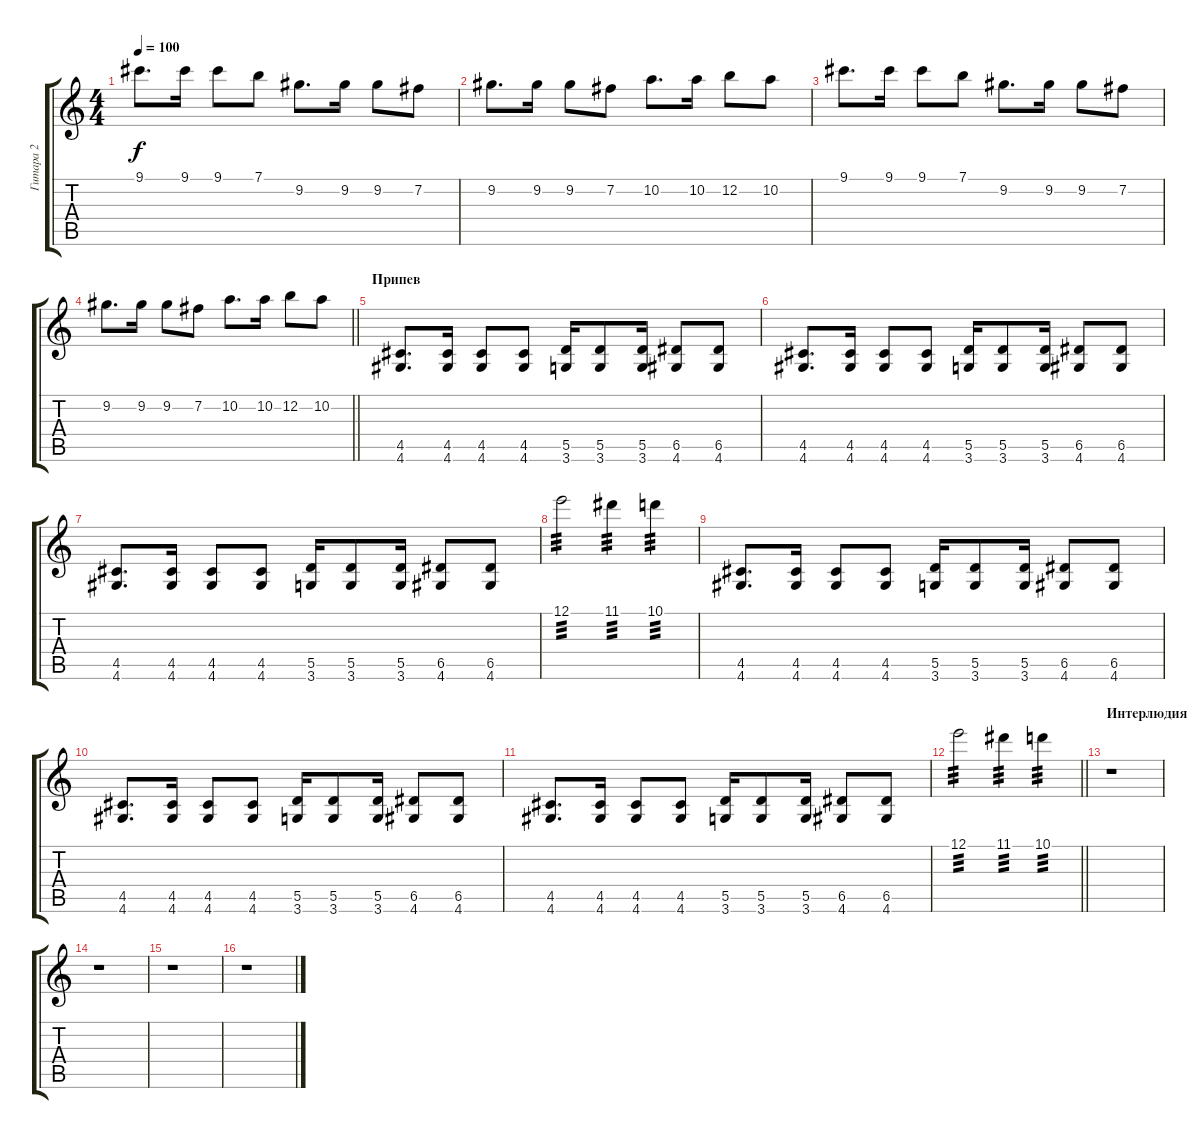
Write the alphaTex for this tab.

\track ("Гитара 2" "Гитара 2") {instrument overdrivenguitar}
\staff {score tabs}
\tuning (E4 B3 G3 D3 A2 E2) {hide}
\ts (4 4)
\tempo 100
\clef g2
\ks c
9.1.8{d dy f} 9.1.16 9.1.8 7.1.8 9.2.8{d} 9.2.16 9.2.8 7.2.8 |
9.2.8{d} 9.2.16 9.2.8 7.2.8 10.2.8{d} 10.2.16 12.2.8 10.2.8 |
9.1.8{d} 9.1.16 9.1.8 7.1.8 9.2.8{d} 9.2.16 9.2.8 7.2.8 |
\barLineRight lightlight
9.2.8{d} 9.2.16 9.2.8 7.2.8 10.2.8{d} 10.2.16 12.2.8 10.2.8 |
\section ("" "Припев")
(4.5 4.6).8{d volume 16} (4.5 4.6).16 (4.5 4.6).8 (4.5 4.6).8 (5.5 3.6).16 (5.5 3.6).8 (5.5 3.6).16 (6.5 4.6).8 (6.5 4.6).8 |
(4.5 4.6).8{d} (4.5 4.6).16 (4.5 4.6).8 (4.5 4.6).8 (5.5 3.6).16 (5.5 3.6).8 (5.5 3.6).16 (6.5 4.6).8 (6.5 4.6).8 |
(4.5 4.6).8{d} (4.5 4.6).16 (4.5 4.6).8 (4.5 4.6).8 (5.5 3.6).16 (5.5 3.6).8 (5.5 3.6).16 (6.5 4.6).8 (6.5 4.6).8 |
12.1.2{tp 3} 11.1.4{tp 3} 10.1.4{tp 3} |
(4.5 4.6).8{d volume 16} (4.5 4.6).16 (4.5 4.6).8 (4.5 4.6).8 (5.5 3.6).16 (5.5 3.6).8 (5.5 3.6).16 (6.5 4.6).8 (6.5 4.6).8 |
(4.5 4.6).8{d} (4.5 4.6).16 (4.5 4.6).8 (4.5 4.6).8 (5.5 3.6).16 (5.5 3.6).8 (5.5 3.6).16 (6.5 4.6).8 (6.5 4.6).8 |
(4.5 4.6).8{d} (4.5 4.6).16 (4.5 4.6).8 (4.5 4.6).8 (5.5 3.6).16 (5.5 3.6).8 (5.5 3.6).16 (6.5 4.6).8 (6.5 4.6).8 |
\barLineRight lightlight
12.1.2{tp 3} 11.1.4{tp 3} 10.1.4{tp 3} |
\section ("" "Интерлюдия")
r.1 |
r.1 |
r.1 |
r.1
